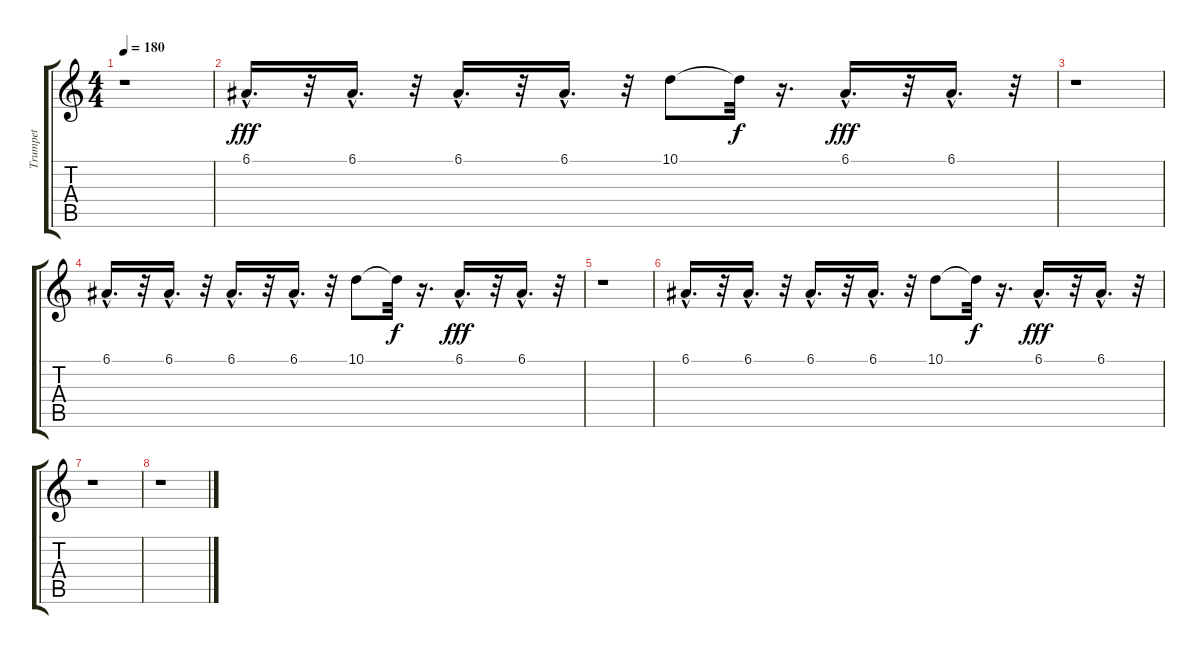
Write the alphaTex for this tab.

\track ("Trumpet" "Trumpet") {instrument trumpet}
\staff {score tabs}
\tuning (E4 B3 G3 D3 A2 E2) {hide}
\ts (4 4)
\tempo 180
\clef g2
\ks c
r.1{dy fff} |
6.1{hac}.16{d} r.32 6.1{hac}.16{d} r.32 6.1{hac}.16{d} r.32 6.1{hac}.16{d} r.32 10.1.8 10.1{t}.32{dy f} r.16{d} 6.1{hac}.16{d dy fff} r.32 6.1{hac}.16{d} r.32 |
r.1 |
6.1{hac}.16{d} r.32 6.1{hac}.16{d} r.32 6.1{hac}.16{d} r.32 6.1{hac}.16{d} r.32 10.1.8 10.1{t}.32{dy f} r.16{d} 6.1{hac}.16{d dy fff} r.32 6.1{hac}.16{d} r.32 |
r.1 |
6.1{hac}.16{d} r.32 6.1{hac}.16{d} r.32 6.1{hac}.16{d} r.32 6.1{hac}.16{d} r.32 10.1.8 10.1{t}.32{dy f} r.16{d} 6.1{hac}.16{d dy fff} r.32 6.1{hac}.16{d} r.32 |
r.1 |
r.1
